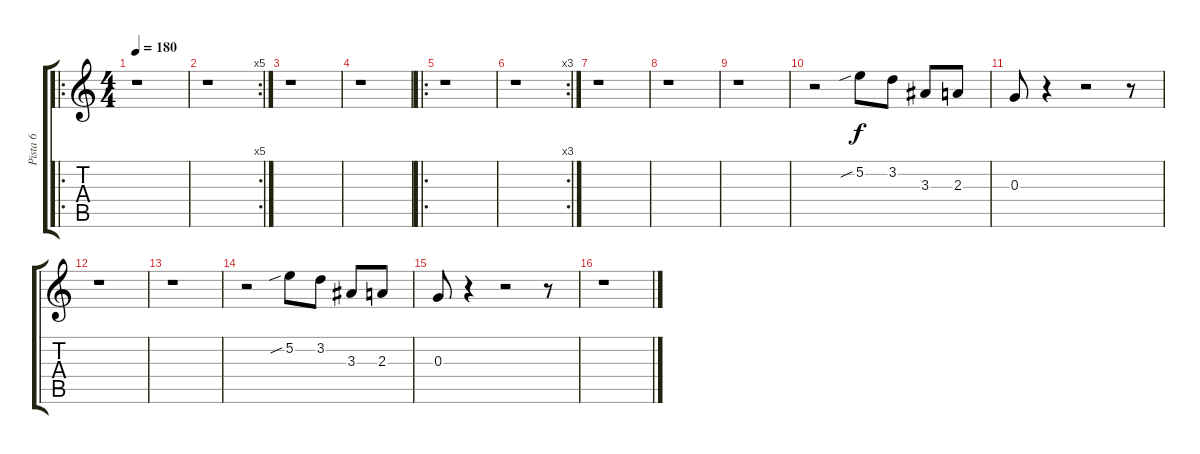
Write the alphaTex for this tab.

\track ("Pista 6" "Pista 6") {instrument distortionguitar}
\staff {score tabs}
\tuning (E4 B3 G3 D3 A2 E2) {hide}
\ro
\ts (4 4)
\tempo 180
\clef g2
\ks c
r.1{dy f instrument distortionguitar} |
\rc 5
r.1 |
r.1 |
r.1 |
\ro
r.1 |
\rc 3
r.1 |
r.1 |
r.1 |
r.1 |
r.2 5.2{sib}.8 3.2.8 3.3.8 2.3.8 |
0.3.8 r.4 r.2 r.8 |
r.1 |
r.1 |
r.2 5.2{sib}.8 3.2.8 3.3.8 2.3.8 |
0.3.8 r.4 r.2 r.8 |
r.1
